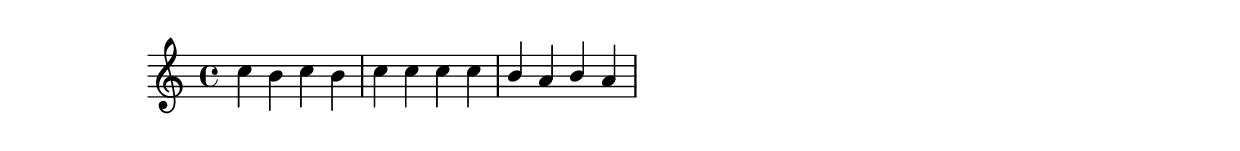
\header {

  texidoc = "Stem directions for notes on the middle staff line are
  determined by the directions of their neighbors."

}

\version "2.12.0"
\relative c'' \new Voice \with {
     \consists "Melody_engraver"
     \override Stem #'neutral-direction = #'()
} {
  c4 b c b
  c c c c
  b a b a
} 
  
  
